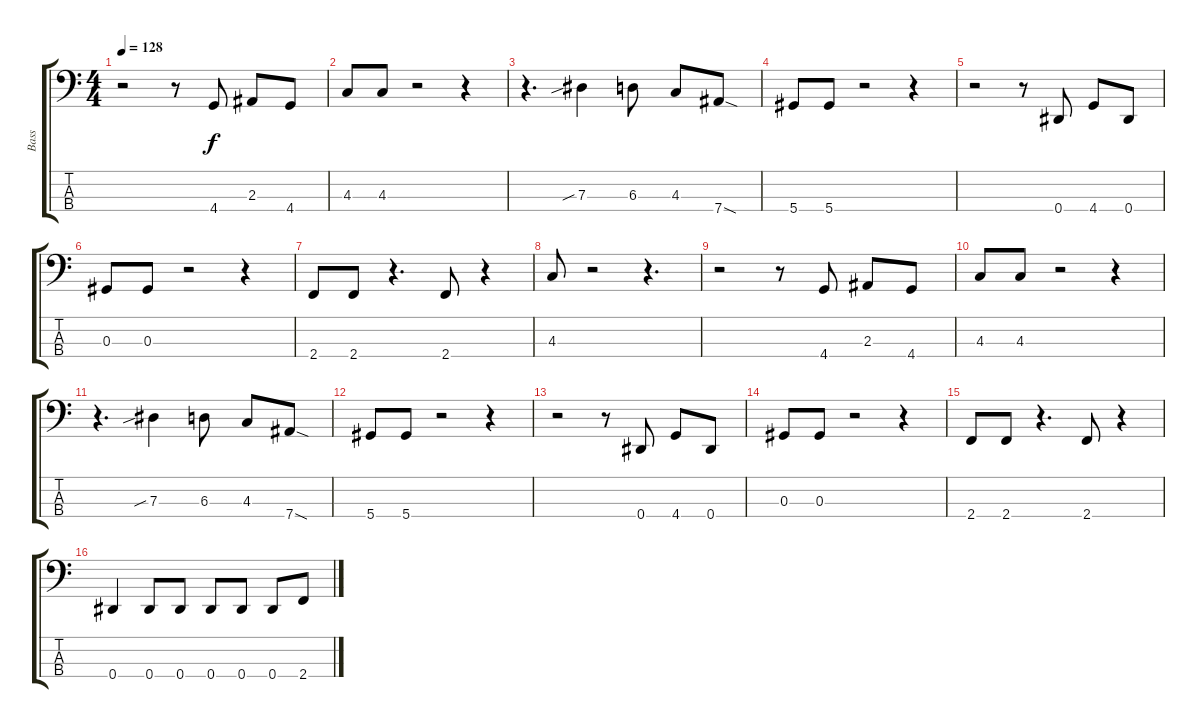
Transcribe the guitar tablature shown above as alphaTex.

\track ("Bass" "Bass") {instrument electricbasspick}
\staff {score tabs}
\tuning (Gb2 Db2 Ab1 Eb1) {hide}
\ts (4 4)
\tempo 128
\clef f4
\ks c
r.2{dy f} r.8 4.4.8 2.3.8 4.4.8 |
4.3.8 4.3.8 r.2 r.4 |
r.4{d} 7.3{sib}.4 6.3.8 4.3.8 7.4{sod}.8 |
5.4.8 5.4.8 r.2 r.4 |
r.2 r.8 0.4.8 4.4.8 0.4.8 |
0.3.8 0.3.8 r.2 r.4 |
2.4.8 2.4.8 r.4{d} 2.4.8 r.4 |
4.3.8 r.2 r.4{d} |
r.2 r.8 4.4.8 2.3.8 4.4.8 |
4.3.8 4.3.8 r.2 r.4 |
r.4{d} 7.3{sib}.4 6.3.8 4.3.8 7.4{sod}.8 |
5.4.8 5.4.8 r.2 r.4 |
r.2 r.8 0.4.8 4.4.8 0.4.8 |
0.3.8 0.3.8 r.2 r.4 |
2.4.8 2.4.8 r.4{d} 2.4.8 r.4 |
0.4.4 0.4.8 0.4.8 0.4.8 0.4.8 0.4.8 2.4.8
